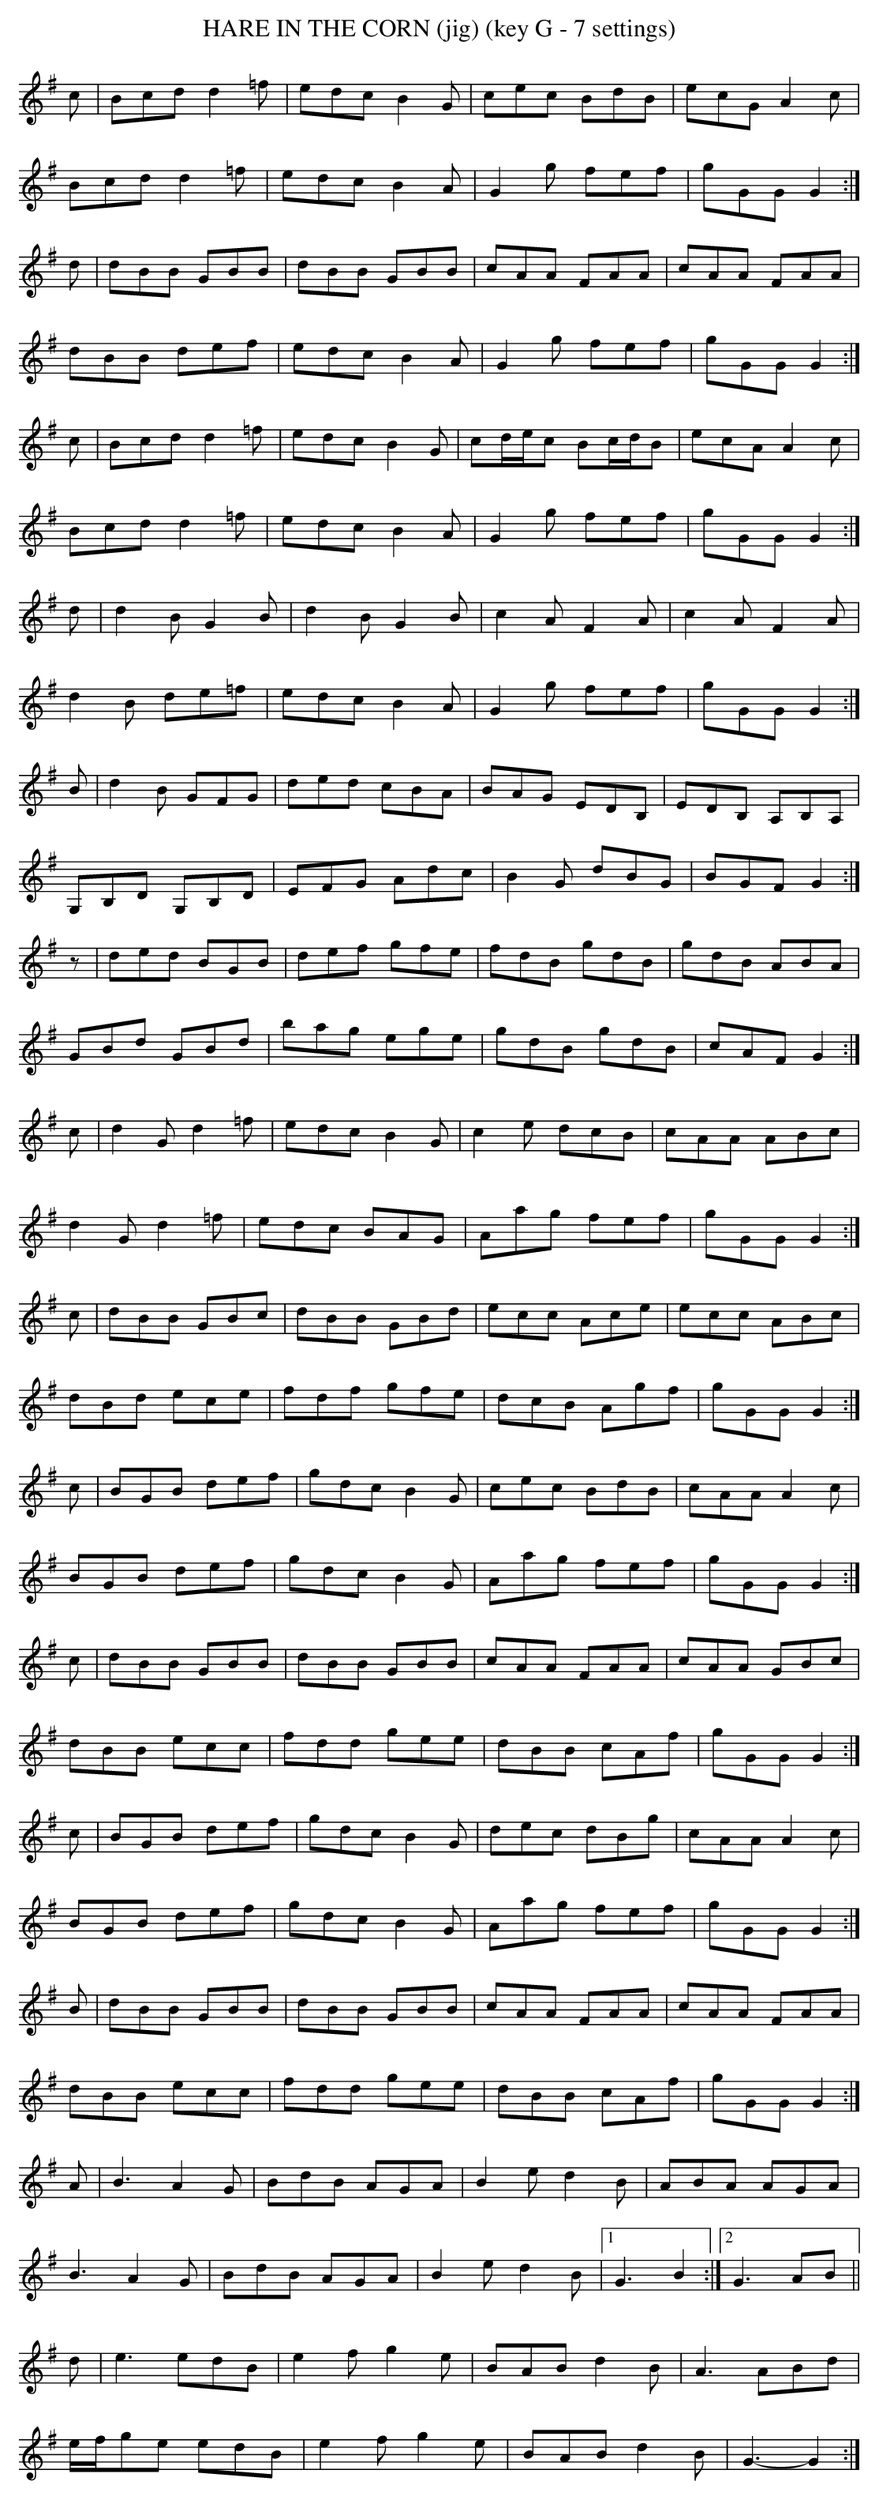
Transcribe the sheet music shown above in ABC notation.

X:1
T:HARE IN THE CORN (jig) (key G - 7 settings)
K:G
c|Bcd d2=f|edc B2G|cec BdB|ecG A2c|
Bcd d2=f|edc B2A|G2g fef|gGG G2 :|
d|dBB GBB|dBB GBB|cAA FAA|cAA FAA|
dBB def|edc B2A|G2g fef|gGG G2 :|
K:G
c|Bcd d2=f|edc B2G|cd/e/c Bc/d/B|ecA A2c|
Bcd d2=f|edc B2A|G2g fef|gGG G2 :|
d|d2B G2B|d2B G2B|c2A F2A|c2A F2A|
d2B de=f|edc B2A|G2g fef|gGG G2 :|
K:G
B|d2B GFG|ded cBA|BAG EDB,|EDB, A,B,A,|
G,B,D G,B,D|EFG Adc|B2 G dBG|BGF G2:|
z|ded BGB|def gfe|fdB gdB|gdB ABA|
GBd GBd|bag ege|gdB gdB|cAF G2:|
K:G
c|d2G d2=f|edc B2G|c2e dcB|cAA ABc|
d2G d2=f|edc BAG|Aag fef|gGG G2 :|
c|dBB GBc|dBB GBd|ecc Ace|ecc ABc|
dBd ece|fdf gfe|dcB Agf|gGG G2 :|
K:G
c|BGB def|gdc B2G|cec BdB|cAA A2c|
BGB def|gdc B2G|Aag fef|gGG G2:|
c|dBB GBB|dBB GBB|cAA FAA|cAA GBc|
dBB ecc|fdd gee|dBB cAf|gGG G2:|
K:G
c|BGB def|gdc B2G|dec dBg|cAA A2c|
BGB def|gdc B2G|Aag fef|gGG G2 :|
B|dBB GBB|dBB GBB|cAA FAA|cAA FAA|
dBB ecc|fdd gee|dBB cAf|gGG G2 :|
K:G
A|B3 A2G|BdB AGA|B2e d2B|ABA AGA|
B3 A2G|BdB AGA|B2e d2B|1 G3 B2:|2 G3 AB||
d|e3 edB|e2f g2e|BAB d2B|A3 ABd|
e/f/ge edB|e2f g2e|BAB d2B|G3-G2:|
